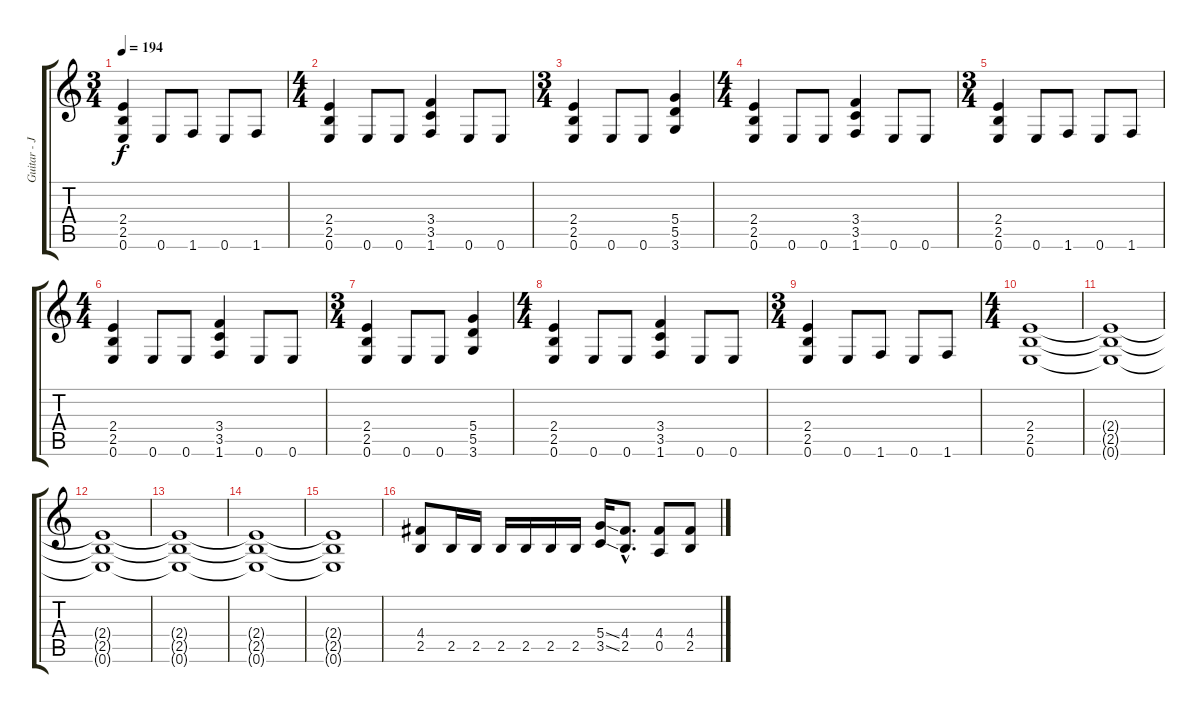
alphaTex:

\track ("Guitar - James" "Guitar - J") {instrument distortionguitar}
\staff {score tabs}
\tuning (E4 B3 G3 D3 A2 E2) {hide}
\ts (3 4)
\tempo 194
\clef g2
\ks c
(2.4 2.5 0.6).4{dy f} 0.6.8 1.6.8 0.6.8 1.6.8 |
\ts (4 4)
(2.4 2.5 0.6).4 0.6.8 0.6.8 (3.4 3.5 1.6).4 0.6.8 0.6.8 |
\ts (3 4)
(2.4 2.5 0.6).4 0.6.8 0.6.8 (5.4 5.5 3.6).4 |
\ts (4 4)
(2.4 2.5 0.6).4 0.6.8 0.6.8 (3.4 3.5 1.6).4 0.6.8 0.6.8 |
\ts (3 4)
(2.4 2.5 0.6).4 0.6.8 1.6.8 0.6.8 1.6.8 |
\ts (4 4)
(2.4 2.5 0.6).4 0.6.8 0.6.8 (3.4 3.5 1.6).4 0.6.8 0.6.8 |
\ts (3 4)
(2.4 2.5 0.6).4 0.6.8 0.6.8 (5.4 5.5 3.6).4 |
\ts (4 4)
(2.4 2.5 0.6).4 0.6.8 0.6.8 (3.4 3.5 1.6).4 0.6.8 0.6.8 |
\ts (3 4)
(2.4 2.5 0.6).4 0.6.8 1.6.8 0.6.8 1.6.8 |
\ts (4 4)
(2.4 2.5 0.6).1 |
(2.4{t} 2.5{t} 0.6{t}).1 |
(2.4{t} 2.5{t} 0.6{t}).1 |
(2.4{t} 2.5{t} 0.6{t}).1 |
(2.4{t} 2.5{t} 0.6{t}).1 |
(2.4{t} 2.5{t} 0.6{t}).1 |
(4.4 2.5).8 2.5.16 2.5.16 2.5.16 2.5.16 2.5.16 2.5.16 (5.4{ss} 3.5{ss}).16 (4.4{hac} 2.5{hac}).8{d} (4.4 0.5).8 (4.4 2.5).8
